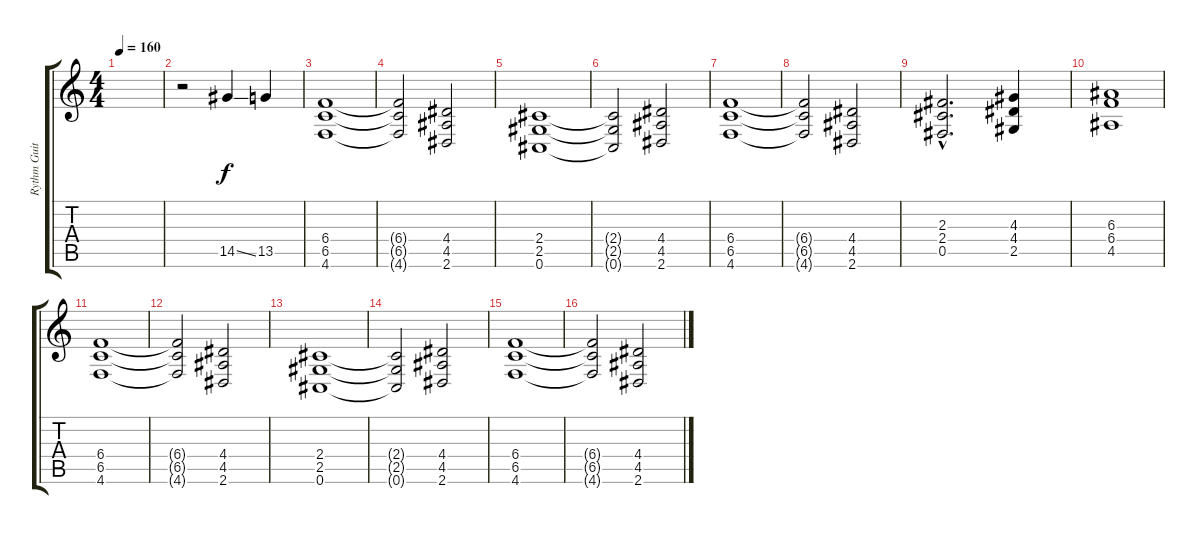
\track ("Rythm Guitar" "Rythm Guit") {instrument distortionguitar}
\staff {score tabs}
\tuning (Db4 Ab3 E3 B2 Gb2 Db2) {hide}
\ts (4 4)
\tempo 160
\clef g2
\ks c
|
r.2 14.5{ss}.4 13.5.4 |
(6.4 6.5 4.6).1 |
(6.4{t} 6.5{t} 4.6{t}).2 (4.4 4.5 2.6).2 |
(2.4 2.5 0.6).1 |
(2.4{t} 2.5{t} 0.6{t}).2 (4.4 4.5 2.6).2 |
(6.4 6.5 4.6).1 |
(6.4{t} 6.5{t} 4.6{t}).2 (4.4 4.5 2.6).2 |
(2.3{hac} 2.4{hac} 0.5{hac}).2{d} (4.3 4.4 2.5).4 |
(6.3 6.4 4.5).1 |
(6.4 6.5 4.6).1 |
(6.4{t} 6.5{t} 4.6{t}).2 (4.4 4.5 2.6).2 |
(2.4 2.5 0.6).1 |
(2.4{t} 2.5{t} 0.6{t}).2 (4.4 4.5 2.6).2 |
(6.4 6.5 4.6).1 |
(6.4{t} 6.5{t} 4.6{t}).2 (4.4 4.5 2.6).2
